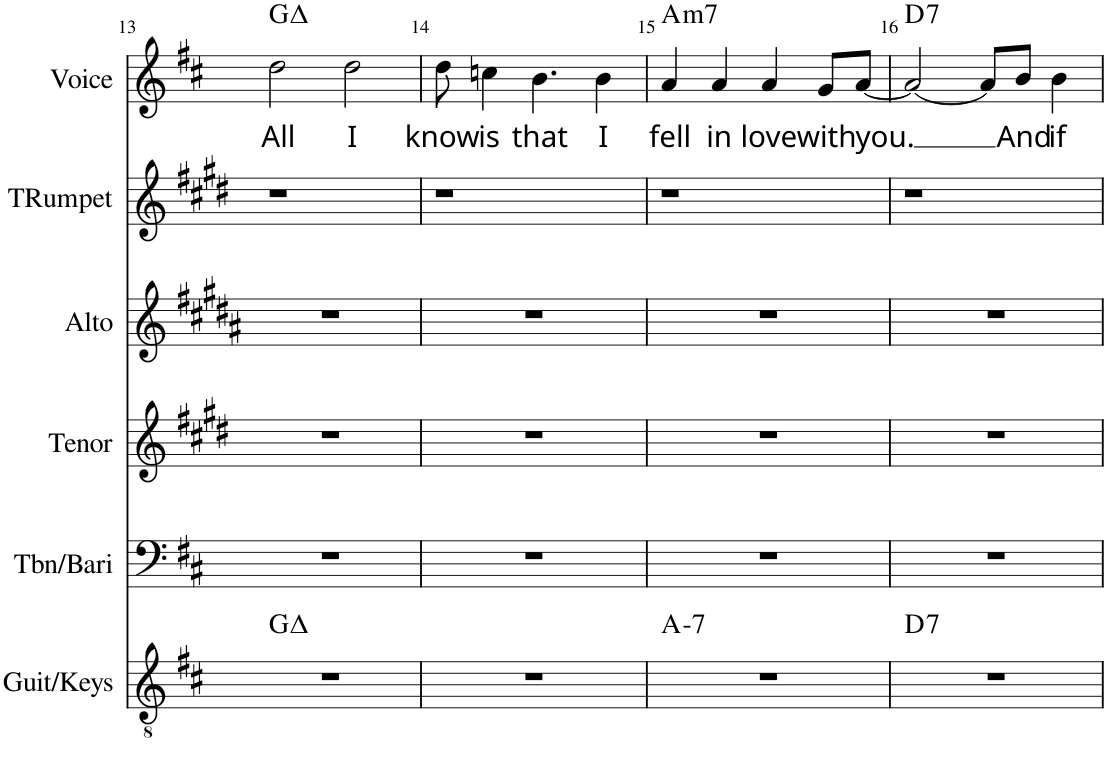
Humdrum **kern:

**kern	**harte	**kern	**kern	**kern	**kern	**kern	**text	**harte
*part6	*part6	*part5	*part4	*part3	*part2	*part1	*part1	*part1
*staff6	*	*staff5	*staff4	*staff3	*staff2	*staff1	*staff1	*
*I"Guit/Keys	*	*I"Tbn/Bari	*I"Tenor	*I"Alto	*I"Trumpet	*I"Voice	*	*
*I'Guit/Keys	*	*I'Tbn/Bari	*I'Tenor	*I'Alto	*I'TRumpet	*I'Voice	*	*
!!LO:PB:g=z
*clefGv2	*	*clefF4	*clefG2	*clefG2	*clefG2	*clefG2	*	*
*	*	*	*Trd8c14	*Trd5c9	*Trd1c2	*	*	*
*k[f#c#]	*	*k[f#c#]	*k[f#c#g#d#]	*k[f#c#g#d#a#]	*k[f#c#g#d#]	*k[f#c#]	*	*
*D:	*	*D:	*	*	*	*D:	*	*
*M4/4	*	*M4/4	*M4/4	*M4/4	*M4/4	*M4/4	*	*
=13	=13	=13	=13	=13	=13	=13	=13	=13
!	!	!	!	!	!	!	!LO:LY:b	!
1r	G:maj	1r	1r	1r	1r	2dd\	All	G:maj
!	!	!	!	!	!	!	!LO:LY:b	!
.	.	.	.	.	.	2dd\	I	.
=14	=14	=14	=14	=14	=14	=14	=14	=14
!	!	!	!	!	!	!	!LO:LY:b	!
1r	.	1r	1r	1r	1r	8dd\	know	.
!	!	!	!	!	!	!	!LO:LY:b	!
.	.	.	.	.	.	4ccn\	is	.
!	!	!	!	!	!	!	!LO:LY:b	!
.	.	.	.	.	.	4.b\	that	.
!	!	!	!	!	!	!	!LO:LY:b	!
.	.	.	.	.	.	4b\	I	.
=15	=15	=15	=15	=15	=15	=15	=15	=15
!	!LO:H:kt=7	!	!	!	!	!	!LO:LY:b	!LO:H:kt=m7
1r	A:min7	1r	1r	1r	1r	4a/	fell	A:min7
!	!	!	!	!	!	!	!LO:LY:b	!
.	.	.	.	.	.	4a/	in	.
!	!	!	!	!	!	!	!LO:LY:b	!
.	.	.	.	.	.	4a/	love	.
!	!	!	!	!	!	!	!LO:LY:b	!
.	.	.	.	.	.	8g/L	with	.
!	!	!	!	!	!	!	!LO:LY:b	!
.	.	.	.	.	.	[8a/J	you.	.
=16	=16	=16	=16	=16	=16	=16	=16	=16
!	!LO:H:kt=7	!	!	!	!	!	!	!LO:H:kt=7
1r	D:7	1r	1r	1r	1r	2a/_	.	D:7
.	.	.	.	.	.	8a/L]	.	.
!	!	!	!	!	!	!	!LO:LY:b	!
.	.	.	.	.	.	8b/J	And	.
!	!	!	!	!	!	!	!LO:LY:b	!
.	.	.	.	.	.	4b\	if	.
=	=	=	=	=	=	=	=	=
*-	*-	*-	*-	*-	*-	*-	*-	*-
